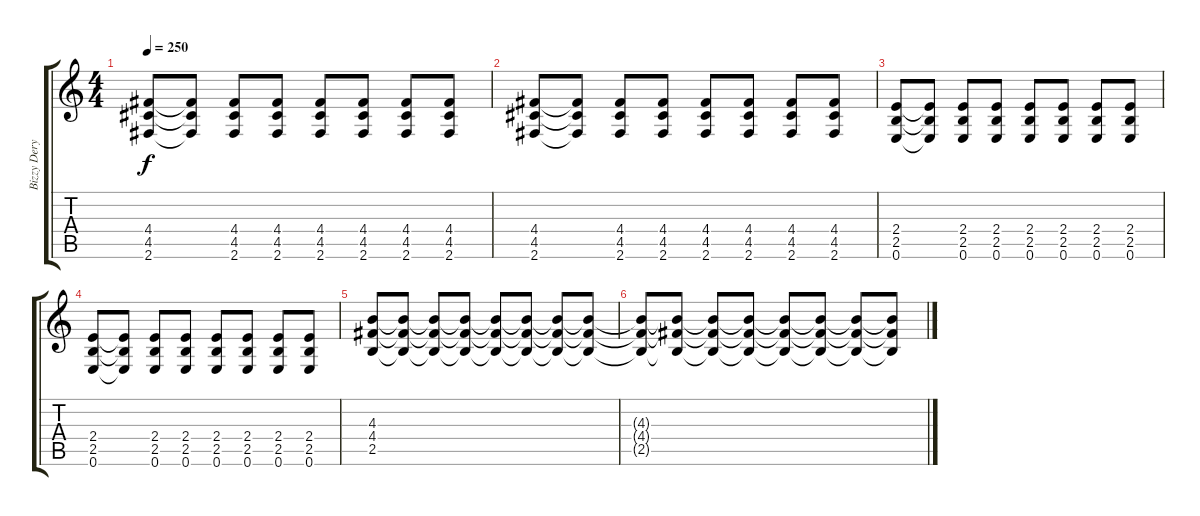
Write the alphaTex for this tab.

\track ("Bizzy Deryck" "Bizzy Dery") {instrument distortionguitar}
\staff {score tabs}
\tuning (E4 B3 G3 D3 A2 E2) {hide}
\ts (4 4)
\tempo 250
\clef g2
\ks c
(4.4 4.5 2.6).8{dy f} (4.4{t} 4.5{t} 2.6{t}).8 (4.4 4.5 2.6).8 (4.4 4.5 2.6).8 (4.4 4.5 2.6).8 (4.4 4.5 2.6).8 (4.4 4.5 2.6).8 (4.4 4.5 2.6).8 |
(4.4 4.5 2.6).8 (4.4{t} 4.5{t} 2.6{t}).8 (4.4 4.5 2.6).8 (4.4 4.5 2.6).8 (4.4 4.5 2.6).8 (4.4 4.5 2.6).8 (4.4 4.5 2.6).8 (4.4 4.5 2.6).8 |
(2.4 2.5 0.6).8 (2.4{t} 2.5{t} 0.6{t}).8 (2.4 2.5 0.6).8 (2.4 2.5 0.6).8 (2.4 2.5 0.6).8 (2.4 2.5 0.6).8 (2.4 2.5 0.6).8 (2.4 2.5 0.6).8 |
(2.4 2.5 0.6).8 (2.4{t} 2.5{t} 0.6{t}).8 (2.4 2.5 0.6).8 (2.4 2.5 0.6).8 (2.4 2.5 0.6).8 (2.4 2.5 0.6).8 (2.4 2.5 0.6).8 (2.4 2.5 0.6).8 |
(4.3 4.4 2.5).8 (4.3{t} 4.4{t} 2.5{t}).8 (4.3{t} 4.4{t} 2.5{t}).8 (4.3{t} 4.4{t} 2.5{t}).8 (4.3{t} 4.4{t} 2.5{t}).8 (4.3{t} 4.4{t} 2.5{t}).8 (4.3{t} 4.4{t} 2.5{t}).8 (4.3{t} 4.4{t} 2.5{t}).8 |
(4.3{t} 4.4{t} 2.5{t}).8 (4.3{t} 4.4{t} 2.5{t}).8 (4.3{t} 4.4{t} 2.5{t}).8 (4.3{t} 4.4{t} 2.5{t}).8 (4.3{t} 4.4{t} 2.5{t}).8 (4.3{t} 4.4{t} 2.5{t}).8 (4.3{t} 4.4{t} 2.5{t}).8 (4.3{t} 4.4{t} 2.5{t}).8
